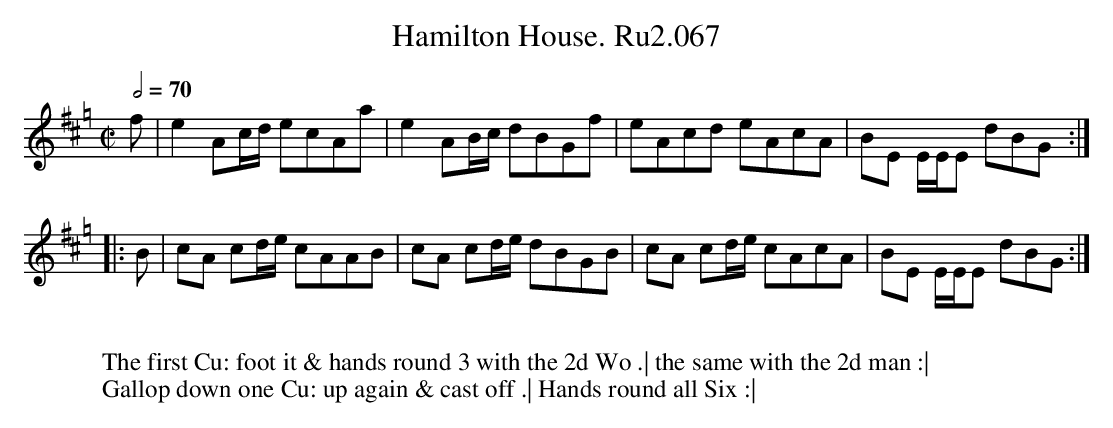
X:1
T:Hamilton House. Ru2.067
M:C|
L:1/8
Q:1/2=70
K:Hp
f|e2 Ac/d/ ecAa|e2 AB/c/ dBGf|eAcd eAcA|BE E/E/E dBG:|
|:B|cA cd/e/ cAAB|cA cd/e/ dBGB|cA cd/e/ cAcA|BE E/E/E dBG:|
W:
W:The first Cu: foot it & hands round 3 with the 2d Wo .| the same with the 2d man :|
W:Gallop down one Cu: up again & cast off .| Hands round all Six :|
